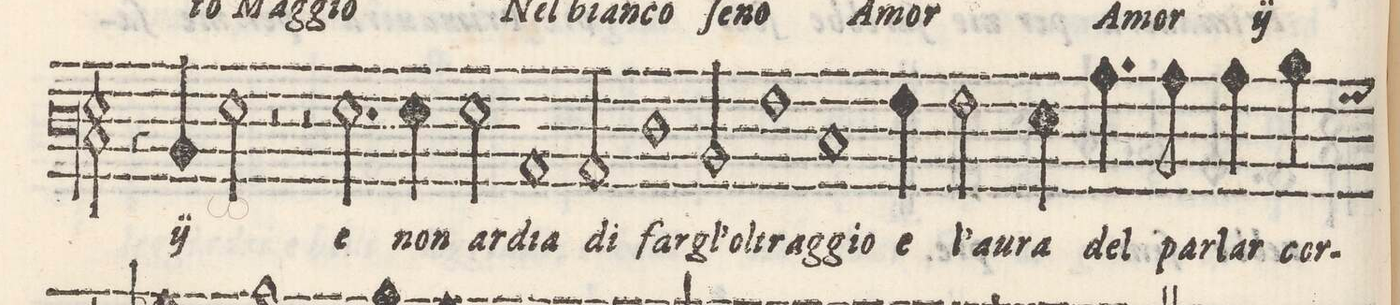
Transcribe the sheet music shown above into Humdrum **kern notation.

**kern	**text
*I"BASSO	*
*clefF3	*
*k[]	*
*met(C)	*
*M2/1	*
*	*Xij
4r	.
*	*ij
4D/	A-
=24-	=24-
2G\	-mor
*	*Xij
2r	.
2r	.
2.G\	e
=25-	=25-
4G\	non
2G\	ar-
1C	-dia
=26-	=26-
2C/	di
1F	far-
2D/	-gl`ol
=27-	=27-
1A	trag-
1E	-gio
=28-	=28-
4A\	e
2A\	l`au-
4G\	-ra
4.c\	del
8c\	par-
4c\	-lar
4d\	cor-
=29-	=29-
*-	*-
